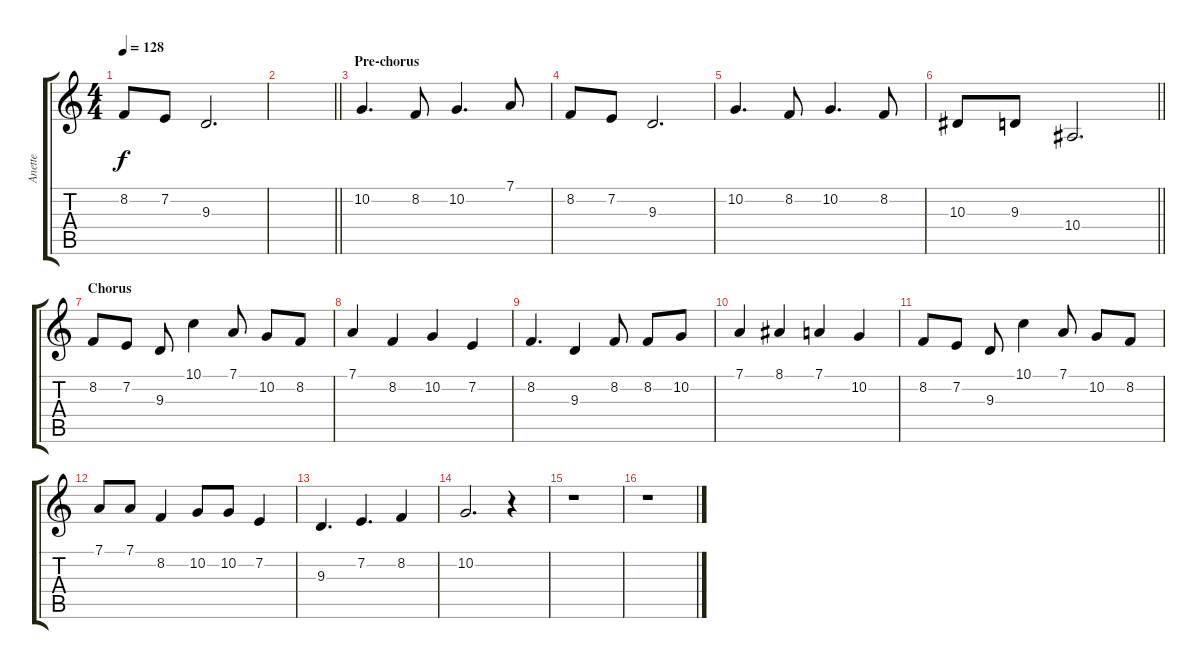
\track ("Anette" "Anette") {instrument flute}
\staff {score tabs}
\tuning (D4 A3 F3 C3 G2 D2) {hide}
\ts (4 4)
\tempo 128
\clef g2
\ks c
8.2.8{dy f} 7.2.8 9.3.2{d} |
\barLineRight lightlight
|
\section ("" "Pre-chorus")
10.2.4{d} 8.2.8 10.2.4{d} 7.1.8 |
8.2.8 7.2.8 9.3.2{d} |
10.2.4{d} 8.2.8 10.2.4{d} 8.2.8 |
\barLineRight lightlight
10.3.8 9.3.8 10.4.2{d} |
\section ("" "Chorus")
8.2.8 7.2.8 9.3.8 10.1.4 7.1.8 10.2.8 8.2.8 |
7.1.4 8.2.4 10.2.4 7.2.4 |
8.2.4{d} 9.3.4 8.2.8 8.2.8 10.2.8 |
7.1.4 8.1.4 7.1.4 10.2.4 |
8.2.8 7.2.8 9.3.8 10.1.4 7.1.8 10.2.8 8.2.8 |
7.1.8 7.1.8 8.2.4 10.2.8 10.2.8 7.2.4 |
9.3.4{d} 7.2.4{d} 8.2.4 |
10.2.2{d} r.4 |
r.1 |
r.1
